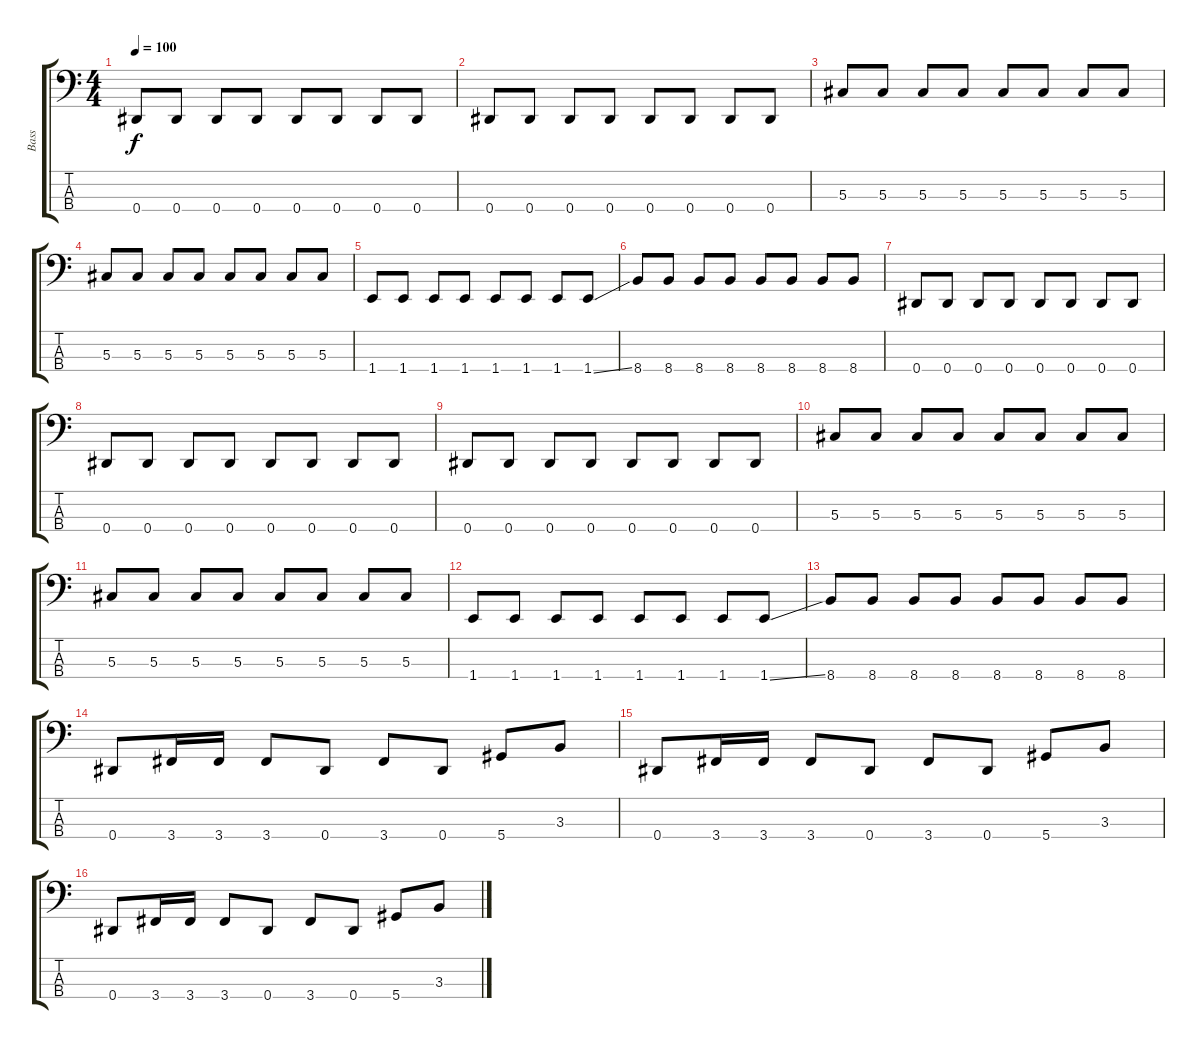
\track ("Bass" "Bass") {instrument electricbassfinger}
\staff {score tabs}
\tuning (Gb2 Db2 Ab1 Eb1) {hide}
\ts (4 4)
\tempo 100
\clef f4
\ks c
0.4.8{dy f} 0.4.8 0.4.8 0.4.8 0.4.8 0.4.8 0.4.8 0.4.8 |
0.4.8 0.4.8 0.4.8 0.4.8 0.4.8 0.4.8 0.4.8 0.4.8 |
5.3.8 5.3.8 5.3.8 5.3.8 5.3.8 5.3.8 5.3.8 5.3.8 |
5.3.8 5.3.8 5.3.8 5.3.8 5.3.8 5.3.8 5.3.8 5.3.8 |
1.4.8 1.4.8 1.4.8 1.4.8 1.4.8 1.4.8 1.4.8 1.4{ss}.8 |
8.4.8 8.4.8 8.4.8 8.4.8 8.4.8 8.4.8 8.4.8 8.4.8 |
0.4.8 0.4.8 0.4.8 0.4.8 0.4.8 0.4.8 0.4.8 0.4.8 |
0.4.8 0.4.8 0.4.8 0.4.8 0.4.8 0.4.8 0.4.8 0.4.8 |
0.4.8 0.4.8 0.4.8 0.4.8 0.4.8 0.4.8 0.4.8 0.4.8 |
5.3.8 5.3.8 5.3.8 5.3.8 5.3.8 5.3.8 5.3.8 5.3.8 |
5.3.8 5.3.8 5.3.8 5.3.8 5.3.8 5.3.8 5.3.8 5.3.8 |
1.4.8 1.4.8 1.4.8 1.4.8 1.4.8 1.4.8 1.4.8 1.4{ss}.8 |
8.4.8 8.4.8 8.4.8 8.4.8 8.4.8 8.4.8 8.4.8 8.4.8 |
0.4.8 3.4.16 3.4.16 3.4.8 0.4.8 3.4.8 0.4.8 5.4.8 3.3.8 |
0.4.8 3.4.16 3.4.16 3.4.8 0.4.8 3.4.8 0.4.8 5.4.8 3.3.8 |
0.4.8 3.4.16 3.4.16 3.4.8 0.4.8 3.4.8 0.4.8 5.4.8 3.3.8
